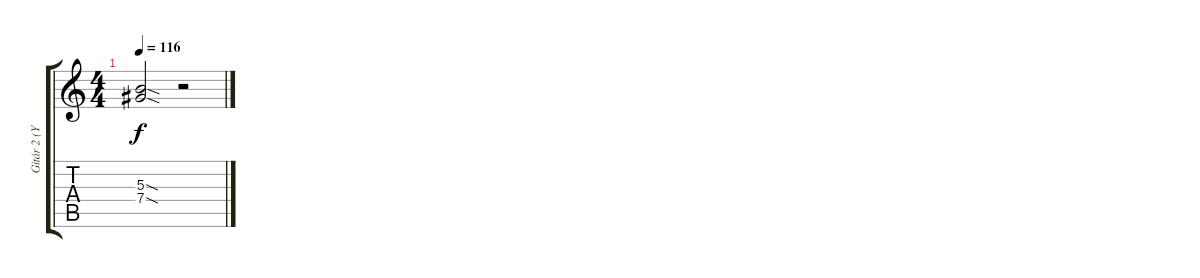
\track ("Gitár 2 (Yngwie Malmsteen)" "Gitár 2 (Y") {instrument distortionguitar}
\staff {score tabs}
\tuning (Eb4 Bb3 Gb3 Db3 Ab2 Eb2) {hide}
\ts (4 4)
\tempo 116
\clef g2
\ks c
(5.3{sod} 7.4{sod}).2{dy f} r.2
